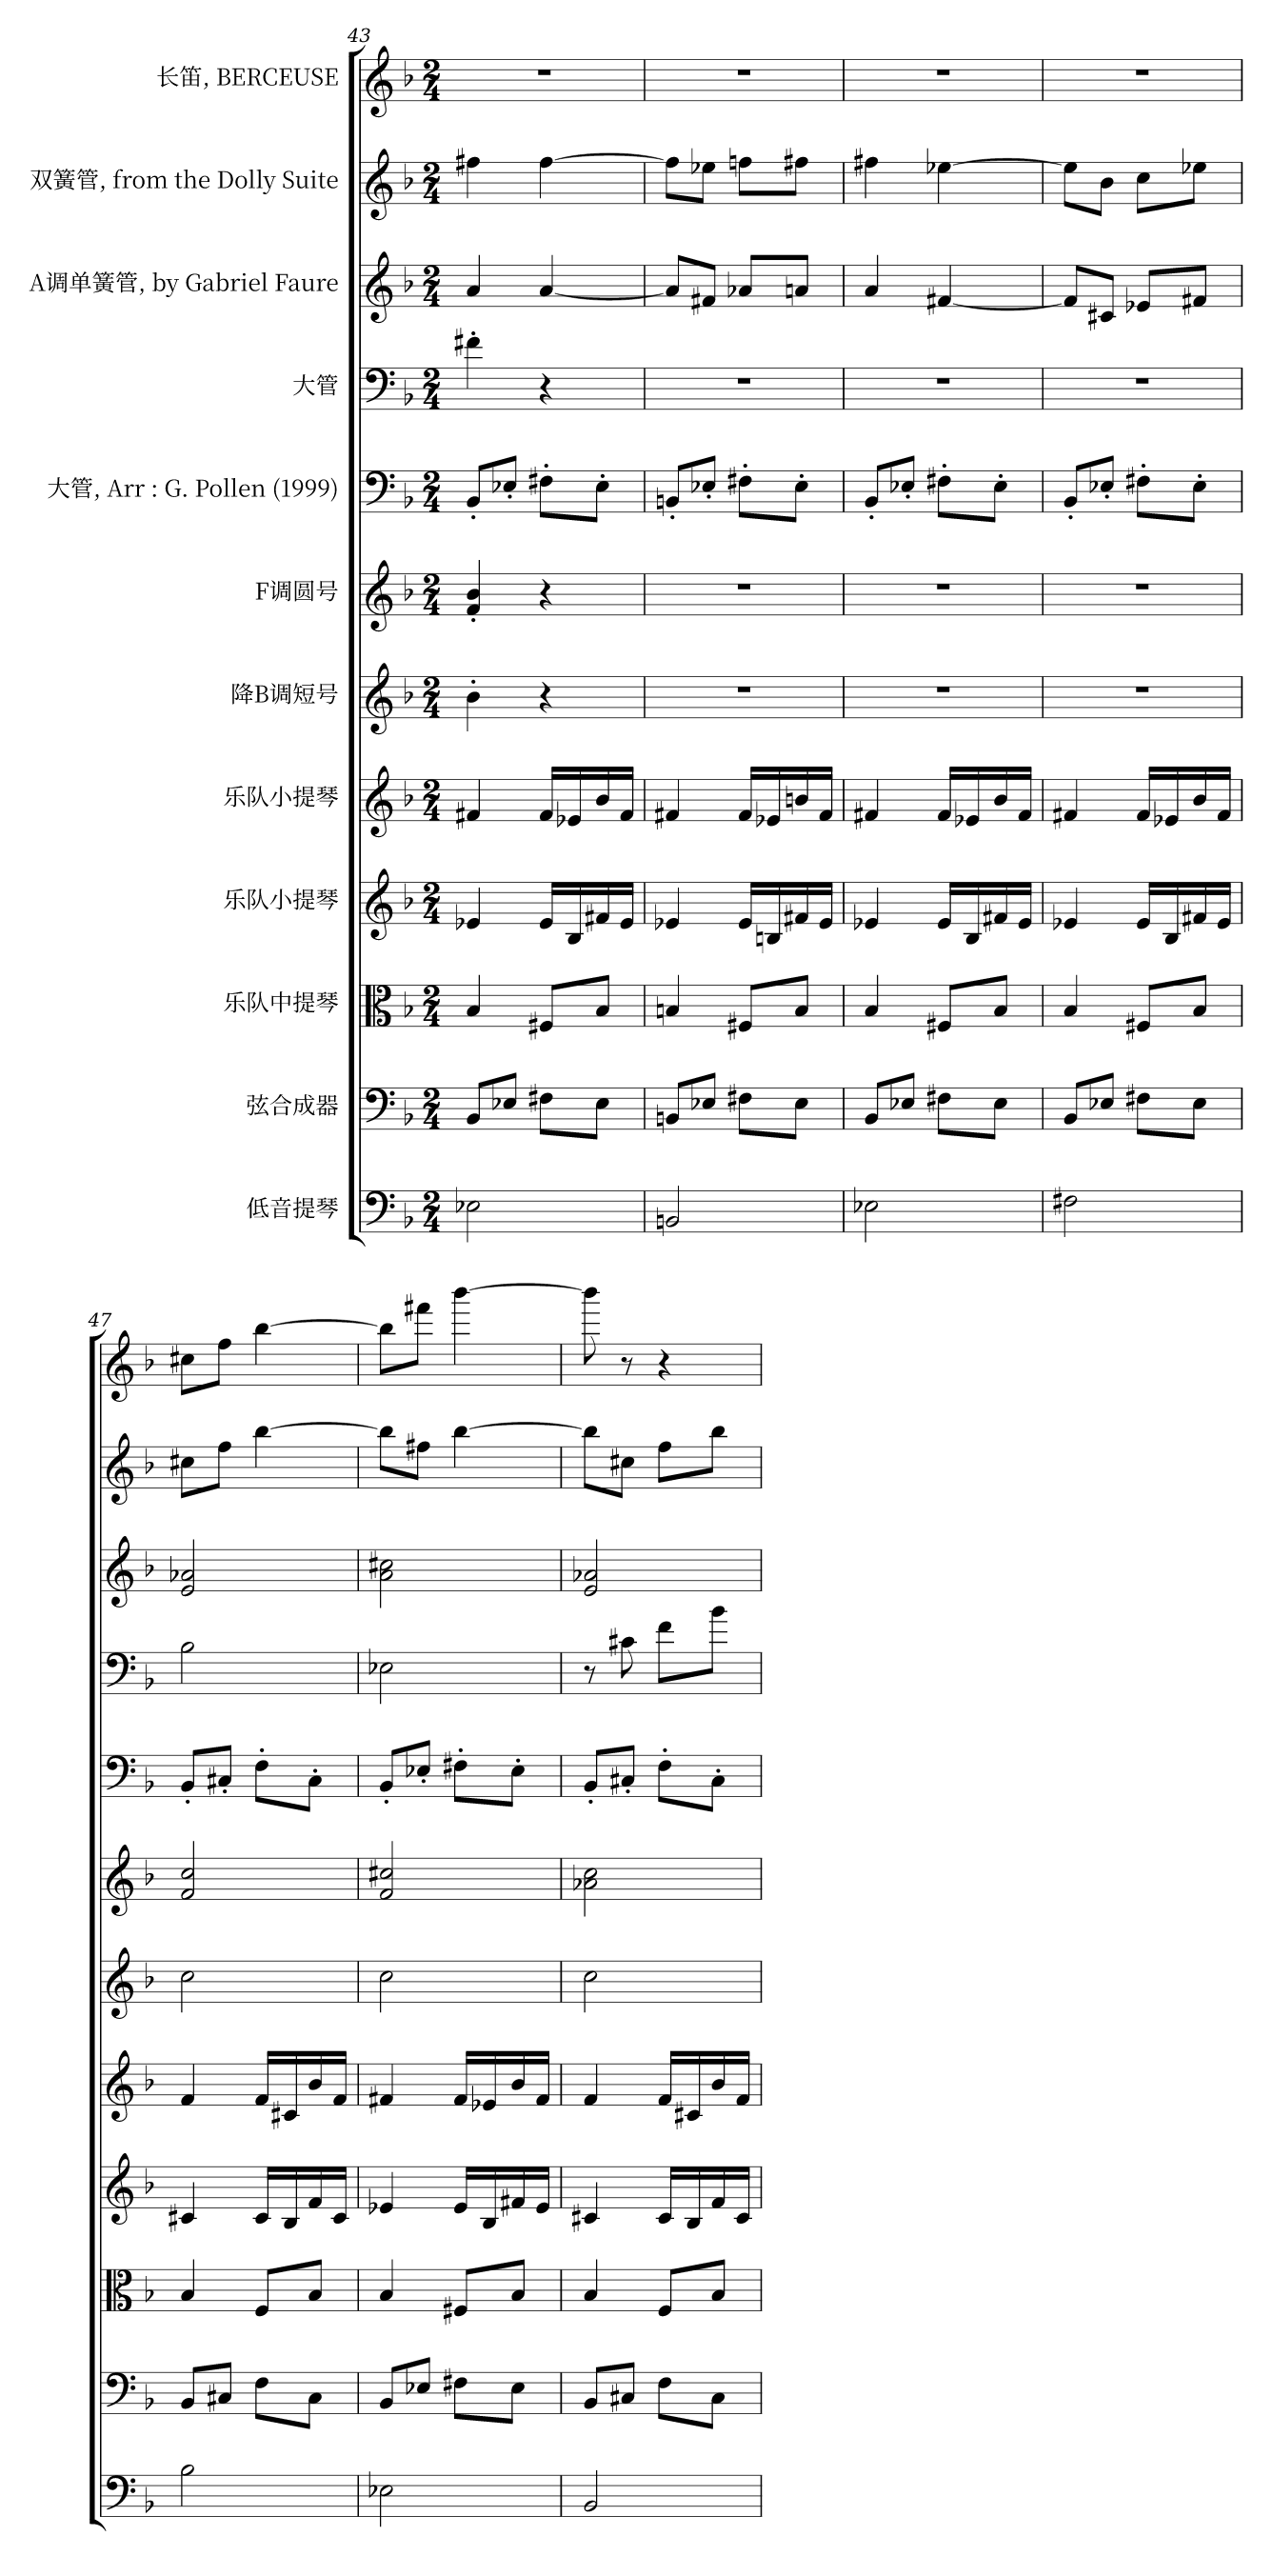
**kern	**kern	**kern	**kern	**kern	**kern	**kern	**kern	**kern	**kern	**kern	**kern
*part12	*part11	*part10	*part9	*part8	*part7	*part6	*part5	*part4	*part3	*part2	*part1
*staff12	*staff11	*staff10	*staff9	*staff8	*staff7	*staff6	*staff5	*staff4	*staff3	*staff2	*staff1
*I"低音提琴	*I"弦合成器	*I"乐队中提琴	*I"乐队小提琴	*I"乐队小提琴	*I"降B调短号	*I"F调圆号	*I"大管, Arr : G. Pollen (1999)	*I"大管	*I"A调单簧管, by Gabriel Faure	*I"双簧管, from the Dolly Suite	*I"长笛, BERCEUSE
!!LO:PB:g=z
*clefF4	*clefF4	*clefC3	*clefG2	*clefG2	*clefG2	*clefG2	*clefF4	*clefF4	*clefG2	*clefG2	*clefG2
*ITrd7c12	*	*	*	*	*ITrd1c2	*ITrd4c7	*	*	*ITrd2c3	*	*
*k[b-]	*k[b-]	*k[b-]	*k[b-]	*k[b-]	*k[b-e-a-]	*k[b-e-]	*k[b-]	*k[b-]	*k[f#c#]	*k[b-]	*k[b-]
*M2/4	*M2/4	*M2/4	*M2/4	*M2/4	*M2/4	*M2/4	*M2/4	*M2/4	*M2/4	*M2/4	*M2/4
=43	=43	=43	=43	=43	=43	=43	=43	=43	=43	=43	=43
2EE-X\	8BB-/L	4B-/	4e-X/	4f#X/	4a-'\	4B-/' 4e-/'	8BB-'/L	4f#X'\	4f#/	4ff#X\	2r
.	8E-X/J	.	.	.	.	.	8E-X'/J	.	.	.	.
.	8F#X\L	8F#X/L	16e-/LL	16f#/LL	4r	4r	8F#X'\L	4r	[4f#/	[4ff#\	.
.	.	.	16B-/	16e-X/	.	.	.	.	.	.	.
.	8E-\J	8B-/J	16f#X/	16b-/	.	.	8E-'\J	.	.	.	.
.	.	.	16e-/JJ	16f#/JJ	.	.	.	.	.	.	.
=44	=44	=44	=44	=44	=44	=44	=44	=44	=44	=44	=44
2BBBn/	8BBn/L	4Bn/	4e-X/	4f#X/	2r	2r	8BBn'/L	2r	8f#/L]	8ff#\L]	2r
.	8E-X/J	.	.	.	.	.	8E-X'/J	.	8d#X/J	8ee-X\J	.
.	8F#X\L	8F#X/L	16e-/LL	16f#/LL	.	.	8F#X'\L	.	8fn/L	8ffn\L	.
.	.	.	16Bn/	16e-X/	.	.	.	.	.	.	.
.	8E-\J	8B/J	16f#X/	16bn/	.	.	8E-'\J	.	8f#X/J	8ff#X\J	.
.	.	.	16e-/JJ	16f#/JJ	.	.	.	.	.	.	.
=45	=45	=45	=45	=45	=45	=45	=45	=45	=45	=45	=45
2EE-X\	8BB-/L	4B-/	4e-X/	4f#X/	2r	2r	8BB-'/L	2r	4f#/	4ff#X\	2r
.	8E-X/J	.	.	.	.	.	8E-X'/J	.	.	.	.
.	8F#X\L	8F#X/L	16e-/LL	16f#/LL	.	.	8F#X'\L	.	[4d#X/	[4ee-X\	.
.	.	.	16B-/	16e-X/	.	.	.	.	.	.	.
.	8E-\J	8B-/J	16f#X/	16b-/	.	.	8E-'\J	.	.	.	.
.	.	.	16e-/JJ	16f#/JJ	.	.	.	.	.	.	.
=46	=46	=46	=46	=46	=46	=46	=46	=46	=46	=46	=46
2FF#X\	8BB-/L	4B-/	4e-X/	4f#X/	2r	2r	8BB-'/L	2r	8d#/L]	8ee-\L]	2r
.	8E-X/J	.	.	.	.	.	8E-X'/J	.	8A#X/J	8b-\J	.
.	8F#X\L	8F#X/L	16e-/LL	16f#/LL	.	.	8F#X'\L	.	8cn/L	8cc\L	.
.	.	.	16B-/	16e-X/	.	.	.	.	.	.	.
.	8E-\J	8B-/J	16f#X/	16b-/	.	.	8E-'\J	.	8d#X/J	8ee-X\J	.
.	.	.	16e-/JJ	16f#/JJ	.	.	.	.	.	.	.
!!LO:PB:g=z
=47	=47	=47	=47	=47	=47	=47	=47	=47	=47	=47	=47
2BB-\	8BB-/L	4B-/	4c#X/	4f/	2b-\	2B-/ 2f/	8BB-'/L	2B-\	2c#/ 2fn/	8cc#X\L	8cc#X\L
.	8C#X/J	.	.	.	.	.	8C#X'/J	.	.	8ff\J	8ff\J
.	8F\L	8F/L	16c#/LL	16f/LL	.	.	8F'\L	.	.	[4bb-\	[4bb-\
.	.	.	16B-/	16c#X/	.	.	.	.	.	.	.
.	8C#\J	8B-/J	16f/	16b-/	.	.	8C#'\J	.	.	.	.
.	.	.	16c#/JJ	16f/JJ	.	.	.	.	.	.	.
=48	=48	=48	=48	=48	=48	=48	=48	=48	=48	=48	=48
*	*	*	*	*	*	*	*	*	*	*	*MM50
2EE-X\	8BB-/L	4B-/	4e-X/	4f#X/	2b-\	2B-/ 2f#X/	8BB-'/L	2E-X\	2f#\ 2a#X\	8bb-\L]	8bb-\L]
.	8E-X/J	.	.	.	.	.	8E-X'/J	.	.	8ff#X\J	8fff#X\J
.	8F#X\L	8F#X/L	16e-/LL	16f#/LL	.	.	8F#X'\L	.	.	[4bb-\	[4bbb-\
.	.	.	16B-/	16e-X/	.	.	.	.	.	.	.
.	8E-\J	8B-/J	16f#X/	16b-/	.	.	8E-'\J	.	.	.	.
.	.	.	16e-/JJ	16f#/JJ	.	.	.	.	.	.	.
=49	=49	=49	=49	=49	=49	=49	=49	=49	=49	=49	=49
*	*	*	*	*	*	*	*	*	*	*	*MM56
2BBB-/	8BB-/L	4B-/	4c#X/	4f/	2b-\	2d-X\ 2f\	8BB-'/L	8r	2c#/ 2fn/	8bb-\L]	8bbb-\]
.	8C#X/J	.	.	.	.	.	8C#X'/J	8c#X\	.	8cc#X\J	8r
.	8F\L	8F/L	16c#/LL	16f/LL	.	.	8F'\L	8f\L	.	8ff\L	4r
.	.	.	16B-/	16c#X/	.	.	.	.	.	.	.
.	8C#\J	8B-/J	16f/	16b-/	.	.	8C#'\J	8b-\J	.	8bb-\J	.
.	.	.	16c#/JJ	16f/JJ	.	.	.	.	.	.	.
=	=	=	=	=	=	=	=	=	=	=	=
*-	*-	*-	*-	*-	*-	*-	*-	*-	*-	*-	*-
